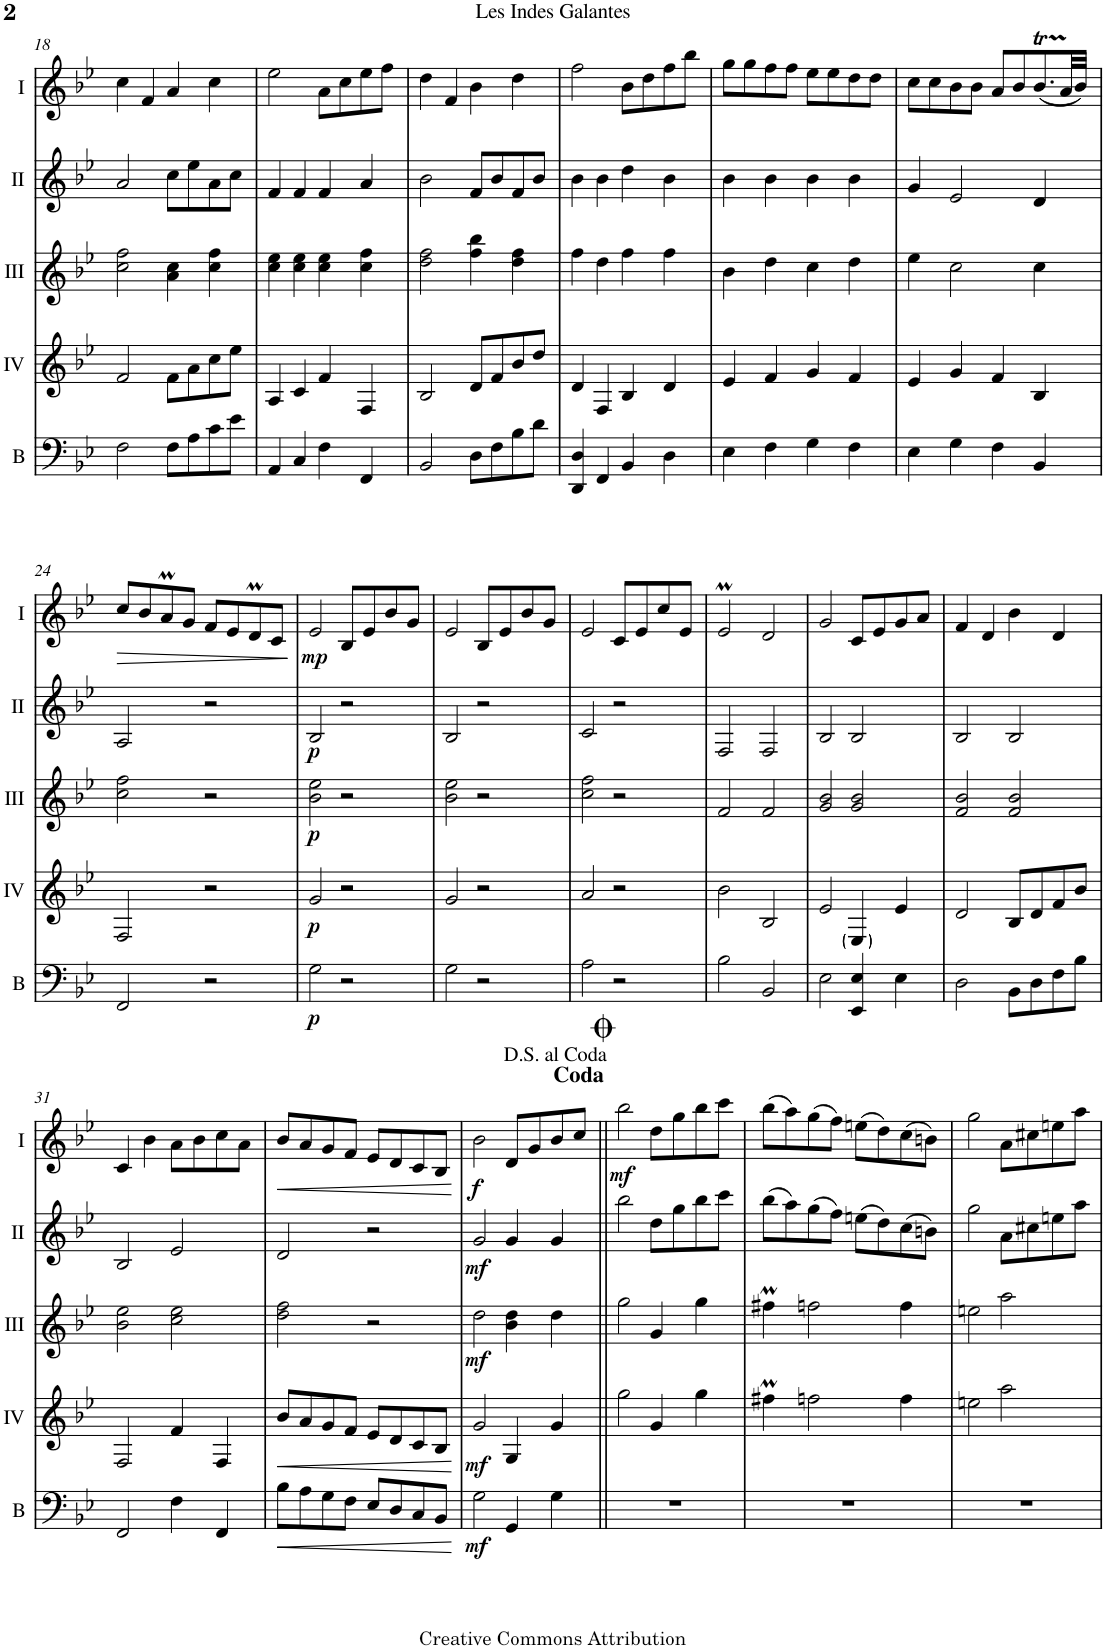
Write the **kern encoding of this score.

**kern	**dynam	**kern	**dynam	**kern	**dynam	**kern	**dynam	**kern	**dynam
*part5	*part5	*part4	*part4	*part3	*part3	*part2	*part2	*part1	*part1
*staff5	*staff5	*staff4	*staff4	*staff3	*staff3	*staff2	*staff2	*staff1	*staff1
*I"Bass	*	*I"Acc. 4	*	*I"Acc. 3	*	*I"Acc. 2	*	*I"Acc. 1	*
*I'B	*	*	*	*	*	*	*	*	*
!!LO:PB:g=z
*clefF4	*	*clefG2	*	*clefG2	*	*clefG2	*	*clefG2	*
*Trd7c12	*	*Trd7c12	*	*Trd7c12	*	*	*	*	*
*k[b-e-]	*	*k[b-e-]	*	*k[b-e-]	*	*k[b-e-]	*	*k[b-e-]	*
*M2/2	*	*M2/2	*	*M2/2	*	*M2/2	*	*M2/2	*
*met(c|)	*	*met(c|)	*	*met(c|)	*	*met(c|)	*	*met(c|)	*
=18	=18	=18	=18	=18	=18	=18	=18	=18	=18
2F\	.	2f/	.	2cc\ 2ff\	.	2a/	.	4cc\	.
.	.	.	.	.	.	.	.	4f/	.
8F\L	.	8f\L	.	4a\ 4cc\	.	8cc\L	.	4a/	.
8A\	.	8a\	.	.	.	8ee-\	.	.	.
8c\	.	8cc\	.	4cc\ 4ff\	.	8a\	.	4cc\	.
8e-\J	.	8ee-\J	.	.	.	8cc\J	.	.	.
=19	=19	=19	=19	=19	=19	=19	=19	=19	=19
4AA/	.	4A/	.	4cc\ 4ee-\	.	4f/	.	2ee-\	.
4C/	.	4c/	.	4cc\ 4ee-\	.	4f/	.	.	.
4F\	.	4f/	.	4cc\ 4ee-\	.	4f/	.	8a\L	.
.	.	.	.	.	.	.	.	8cc\	.
4FF/	.	4F/	.	4cc\ 4ff\	.	4a/	.	8ee-\	.
.	.	.	.	.	.	.	.	8ff\J	.
=20	=20	=20	=20	=20	=20	=20	=20	=20	=20
2BB-/	.	2B-/	.	2dd\ 2ff\	.	2b-\	.	4dd\	.
.	.	.	.	.	.	.	.	4f/	.
8D\L	.	8d/L	.	4ff\ 4bb-\	.	8f/L	.	4b-\	.
8F\	.	8f/	.	.	.	8b-/	.	.	.
8B-\	.	8b-/	.	4dd\ 4ff\	.	8f/	.	4dd\	.
8d\J	.	8dd/J	.	.	.	8b-/J	.	.	.
=21	=21	=21	=21	=21	=21	=21	=21	=21	=21
4DD/ 4D/	.	4d/	.	4ff\	.	4b-\	.	2ff\	.
4FF/	.	4F/	.	4dd\	.	4b-\	.	.	.
4BB-/	.	4B-/	.	4ff\	.	4dd\	.	8b-\L	.
.	.	.	.	.	.	.	.	8dd\	.
4D\	.	4d/	.	4ff\	.	4b-\	.	8ff\	.
.	.	.	.	.	.	.	.	8bb-\J	.
=22	=22	=22	=22	=22	=22	=22	=22	=22	=22
4E-\	.	4e-/	.	4b-\	.	4b-\	.	8gg\L	.
.	.	.	.	.	.	.	.	8gg\	.
4F\	.	4f/	.	4dd\	.	4b-\	.	8ff\	.
.	.	.	.	.	.	.	.	8ff\J	.
4G\	.	4g/	.	4cc\	.	4b-\	.	8ee-\L	.
.	.	.	.	.	.	.	.	8ee-\	.
4F\	.	4f/	.	4dd\	.	4b-\	.	8dd\	.
.	.	.	.	.	.	.	.	8dd\J	.
=23	=23	=23	=23	=23	=23	=23	=23	=23	=23
4E-\	.	4e-/	.	4ee-\	.	4g/	.	8cc\L	.
.	.	.	.	.	.	.	.	8cc\	.
4G\	.	4g/	.	2cc\	.	2e-/	.	8b-\	.
.	.	.	.	.	.	.	.	8b-\J	.
4F\	.	4f/	.	.	.	.	.	8a/L	.
.	.	.	.	.	.	.	.	8b-/	.
4BB-/	.	4B-/	.	4cc\	.	4d/	.	(8.b-T/	.
.	.	.	.	.	.	.	.	32a/LL	.
.	.	.	.	.	.	.	.	32b-/JJJ)	.
!!LO:LB:g=z
=24	=24	=24	=24	=24	=24	=24	=24	=24	=24
!	!	!	!	!	!	!	!	!	!LO:HP:b
2FF/	.	2F/	.	2cc\ 2ff\	.	2A/	.	8cc/L	>
.	.	.	.	.	.	.	.	8b-/	.
.	.	.	.	.	.	.	.	8am/	.
.	.	.	.	.	.	.	.	8g/J	.
2r	.	2r	.	2r	.	2r	.	8f/L	.
.	.	.	.	.	.	.	.	8e-/	.
.	.	.	.	.	.	.	.	8dm/	.
.	.	.	.	.	.	.	.	8c/J	.
.	.	.	.	.	.	.	.	.	]
=25	=25	=25	=25	=25	=25	=25	=25	=25	=25
!	!LO:DY:b	!	!LO:DY:b	!	!LO:DY:b	!	!LO:DY:b	!	!LO:DY:b
2G\	p	2g/	p	2b-\ 2ee-\	p	2B-/	p	2e-/	mp
2r	.	2r	.	2r	.	2r	.	8B-/L	.
.	.	.	.	.	.	.	.	8e-/	.
.	.	.	.	.	.	.	.	8b-/	.
.	.	.	.	.	.	.	.	8g/J	.
=26	=26	=26	=26	=26	=26	=26	=26	=26	=26
2G\	.	2g/	.	2b-\ 2ee-\	.	2B-/	.	2e-/	.
2r	.	2r	.	2r	.	2r	.	8B-/L	.
.	.	.	.	.	.	.	.	8e-/	.
.	.	.	.	.	.	.	.	8b-/	.
.	.	.	.	.	.	.	.	8g/J	.
=27	=27	=27	=27	=27	=27	=27	=27	=27	=27
2A\	.	2a/	.	2cc\ 2ff\	.	2c/	.	2e-/	.
2r	.	2r	.	2r	.	2r	.	8c/L	.
.	.	.	.	.	.	.	.	8e-/	.
.	.	.	.	.	.	.	.	8cc/	.
.	.	.	.	.	.	.	.	8e-/J	.
=28	=28	=28	=28	=28	=28	=28	=28	=28	=28
2B-\	.	2b-\	.	2f/	.	2F/	.	2e-M/	.
2BB-/	.	2B-/	.	2f/	.	2F/	.	2d/	.
=29	=29	=29	=29	=29	=29	=29	=29	=29	=29
2E-\	.	2e-/	.	2g/ 2b-/	.	2B-/	.	2g/	.
4EE-/ 4E-/	.	4E-/	.	2g/ 2b-/	.	2B-/	.	8c/L	.
.	.	.	.	.	.	.	.	8e-/	.
4E-\	.	4e-/	.	.	.	.	.	8g/	.
.	.	.	.	.	.	.	.	8a/J	.
=30	=30	=30	=30	=30	=30	=30	=30	=30	=30
2D\	.	2d/	.	2f/ 2b-/	.	2B-/	.	4f/	.
.	.	.	.	.	.	.	.	4d/	.
8BB-\L	.	8B-/L	.	2f/ 2b-/	.	2B-/	.	4b-\	.
8D\	.	8d/	.	.	.	.	.	.	.
8F\	.	8f/	.	.	.	.	.	4d/	.
8B-\J	.	8b-/J	.	.	.	.	.	.	.
!!LO:LB:g=z
=31	=31	=31	=31	=31	=31	=31	=31	=31	=31
2FF/	.	2F/	.	2b-\ 2ee-\	.	2B-/	.	4c/	.
.	.	.	.	.	.	.	.	4b-\	.
4F\	.	4f/	.	2cc\ 2ee-\	.	2e-/	.	8a\L	.
.	.	.	.	.	.	.	.	8b-\	.
4FF/	.	4F/	.	.	.	.	.	8cc\	.
.	.	.	.	.	.	.	.	8a\J	.
=32	=32	=32	=32	=32	=32	=32	=32	=32	=32
!	!LO:HP:b	!	!LO:HP:b	!	!	!	!	!	!LO:HP:b
8B-\L	<	8b-/L	<	2dd\ 2ff\	.	2d/	.	8b-/L	<
8A\	.	8a/	.	.	.	.	.	8a/	.
8G\	.	8g/	.	.	.	.	.	8g/	.
8F\J	.	8f/J	.	.	.	.	.	8f/J	.
8E-/L	.	8e-/L	.	2r	.	2r	.	8e-/L	.
8D/	.	8d/	.	.	.	.	.	8d/	.
8C/	.	8c/	.	.	.	.	.	8c/	.
8BB-/J	.	8B-/J	.	.	.	.	.	8B-/J	.
.	[	.	[	.	.	.	.	.	[
=33	=33	=33	=33	=33	=33	=33	=33	=33	=33
!	!LO:DY:b	!	!LO:DY:b	!	!LO:DY:b	!	!LO:DY:b	!	!LO:DY:b
2G\	mf	2g/	mf	2dd\	mf	2g/	mf	2b-\	f
4GG/	.	4G/	.	4b-\ 4dd\	.	4g/	.	8d/L	.
.	.	.	.	.	.	.	.	8g/	.
4G\	.	4g/	.	4dd\	.	4g/	.	8b-/	.
.	.	.	.	.	.	.	.	8cc/J	.
=34||	=34||	=34||	=34||	=34||	=34||	=34||	=34||	=34||	=34||
!	!	!	!	!	!	!	!	!	!LO:DY:b
1r	.	2gg\	.	2gg\	.	2bb-\	.	2bb-\	mf
.	.	4g/	.	4g/	.	8dd\L	.	8dd\L	.
.	.	.	.	.	.	8gg\	.	8gg\	.
.	.	4gg\	.	4gg\	.	8bb-\	.	8bb-\	.
.	.	.	.	.	.	8ccc\J	.	8ccc\J	.
=35	=35	=35	=35	=35	=35	=35	=35	=35	=35
1r	.	4ff#Xm\	.	4ff#Xm\	.	(8bb-\L	.	(8bb-\L	.
.	.	.	.	.	.	8aa\)	.	8aa\)	.
.	.	2ffn\	.	2ffn\	.	(8gg\	.	(8gg\	.
.	.	.	.	.	.	8ff\J)	.	8ff\J)	.
.	.	.	.	.	.	(8een\L	.	(8een\L	.
.	.	.	.	.	.	8dd\)	.	8dd\)	.
.	.	4ff\	.	4ff\	.	(8cc\	.	(8cc\	.
.	.	.	.	.	.	8bn\J)	.	8bn\J)	.
=36	=36	=36	=36	=36	=36	=36	=36	=36	=36
1r	.	2een\	.	2een\	.	2gg\	.	2gg\	.
.	.	2aa\	.	2aa\	.	8a\L	.	8a\L	.
.	.	.	.	.	.	8cc#X\	.	8cc#X\	.
.	.	.	.	.	.	8een\	.	8een\	.
.	.	.	.	.	.	8aa\J	.	8aa\J	.
=	=	=	=	=	=	=	=	=	=
*-	*-	*-	*-	*-	*-	*-	*-	*-	*-
